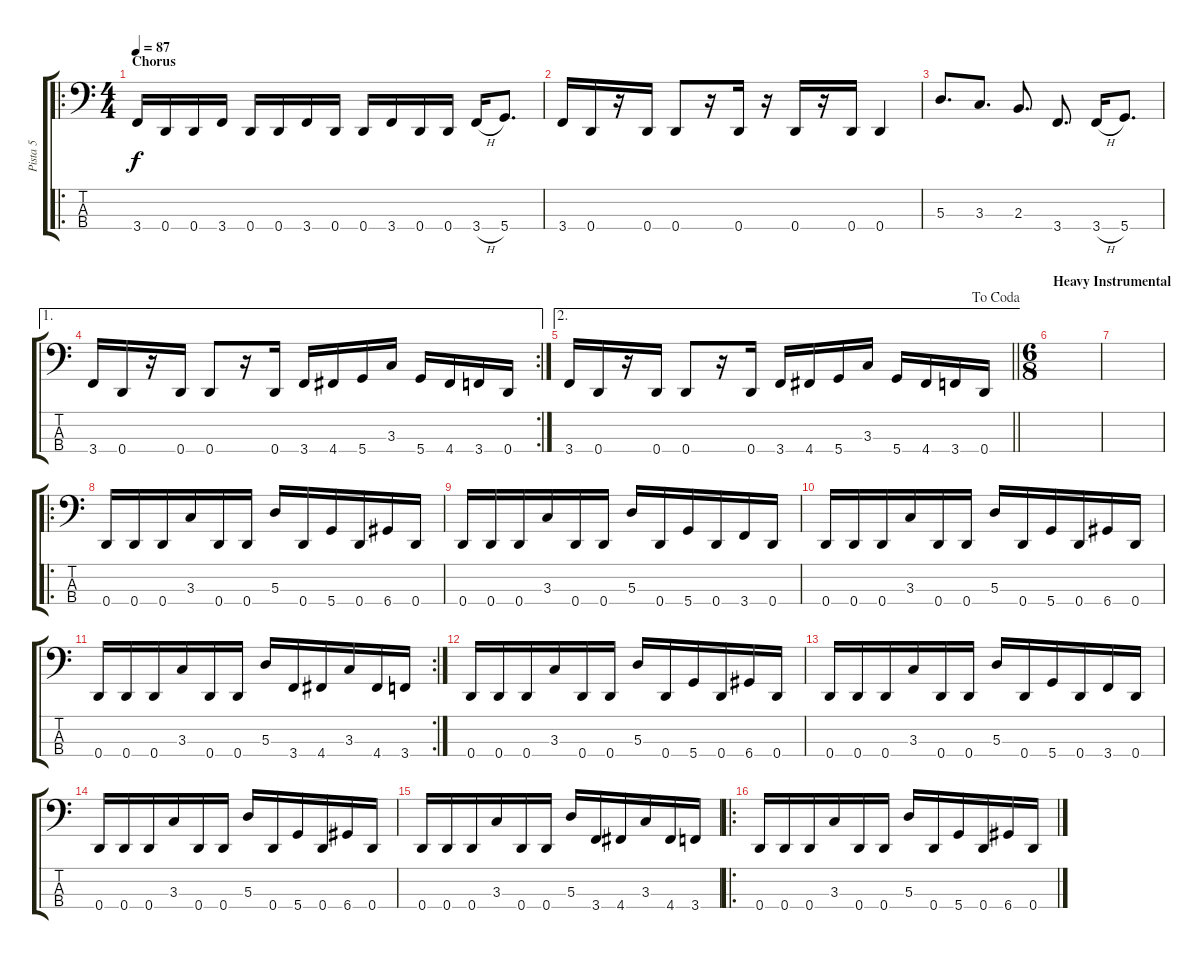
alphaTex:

\track ("Pista 5" "Pista 5") {instrument electricbassfinger}
\staff {score tabs}
\tuning (G2 D2 A1 D1) {hide}
\ro
\ts (4 4)
\section ("" "Chorus")
\tempo 87
\clef f4
\ks c
3.4.16{dy f} 0.4.16 0.4.16 3.4.16 0.4.16 0.4.16 3.4.16 0.4.16 0.4.16 3.4.16 0.4.16 0.4.16 3.4{h}.16 5.4.8{d} |
3.4.16 0.4.16 r.16 0.4.16 0.4.8 r.16 0.4.16 r.16 0.4.16 r.16 0.4.16 0.4.4 |
5.3.8{d} 3.3.8{d} 2.3.8{d} 3.4.8{d} 3.4{h}.16 5.4.8{d} |
\ae 1
\rc 2
3.4.16 0.4.16 r.16 0.4.16 0.4.8 r.16 0.4.16 3.4.16 4.4.16 5.4.16 3.3.16 5.4.16 4.4.16 3.4.16 0.4.16 |
\ae 2
\jump dacoda
\barLineRight lightlight
3.4.16 0.4.16 r.16 0.4.16 0.4.8 r.16 0.4.16 3.4.16 4.4.16 5.4.16 3.3.16 5.4.16 4.4.16 3.4.16 0.4.16 |
\ts (6 8)
\section ("" "Heavy Instrumental")
|
|
\ro
0.4.16 0.4.16 0.4.16 3.3.16 0.4.16 0.4.16 5.3.16 0.4.16 5.4.16 0.4.16 6.4.16 0.4.16 |
0.4.16 0.4.16 0.4.16 3.3.16 0.4.16 0.4.16 5.3.16 0.4.16 5.4.16 0.4.16 3.4.16 0.4.16 |
0.4.16 0.4.16 0.4.16 3.3.16 0.4.16 0.4.16 5.3.16 0.4.16 5.4.16 0.4.16 6.4.16 0.4.16 |
\rc 2
0.4.16 0.4.16 0.4.16 3.3.16 0.4.16 0.4.16 5.3.16 3.4.16 4.4.16 3.3.16 4.4.16 3.4.16 |
0.4.16 0.4.16 0.4.16 3.3.16 0.4.16 0.4.16 5.3.16 0.4.16 5.4.16 0.4.16 6.4.16 0.4.16 |
0.4.16 0.4.16 0.4.16 3.3.16 0.4.16 0.4.16 5.3.16 0.4.16 5.4.16 0.4.16 3.4.16 0.4.16 |
0.4.16 0.4.16 0.4.16 3.3.16 0.4.16 0.4.16 5.3.16 0.4.16 5.4.16 0.4.16 6.4.16 0.4.16 |
0.4.16 0.4.16 0.4.16 3.3.16 0.4.16 0.4.16 5.3.16 3.4.16 4.4.16 3.3.16 4.4.16 3.4.16 |
\ro
0.4.16 0.4.16 0.4.16 3.3.16 0.4.16 0.4.16 5.3.16 0.4.16 5.4.16 0.4.16 6.4.16 0.4.16
